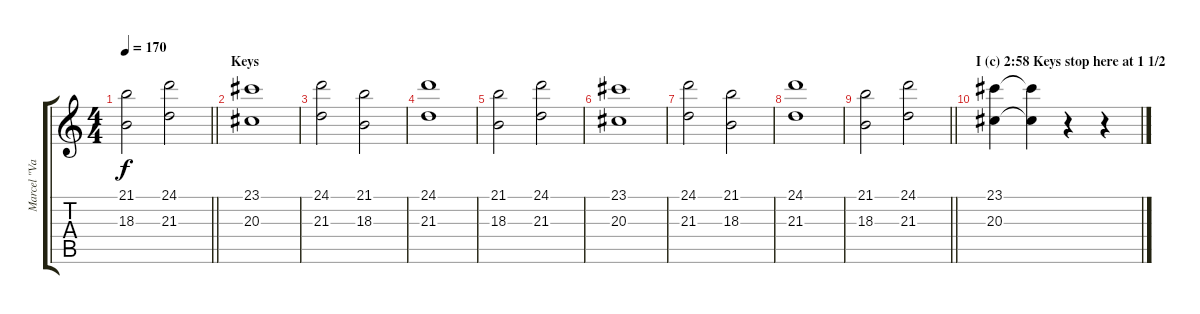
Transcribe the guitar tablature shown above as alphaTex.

\track ("Marcel \"Vampallens\"" "Marcel \"Va") {instrument stringensemble1}
\staff {score tabs}
\tuning (D4 A3 F3 C3 G2 D2) {hide}
\ts (4 4)
\tempo 170
\clef g2
\barLineRight lightlight
\ks c
(21.1 18.3).2{dy f} (24.1 21.3).2 |
\section ("" "Keys")
(23.1 20.3).1 |
(24.1 21.3).2 (21.1 18.3).2 |
(24.1 21.3).1 |
(21.1 18.3).2 (24.1 21.3).2 |
(23.1 20.3).1 |
(24.1 21.3).2 (21.1 18.3).2 |
(24.1 21.3).1 |
\barLineRight lightlight
(21.1 18.3).2 (24.1 21.3).2 |
\section ("" "I (c) 2:58 Keys stop here at 1 1/2")
(23.1 20.3).4 (23.1{t} 20.3{t}).4 r.4 r.4
